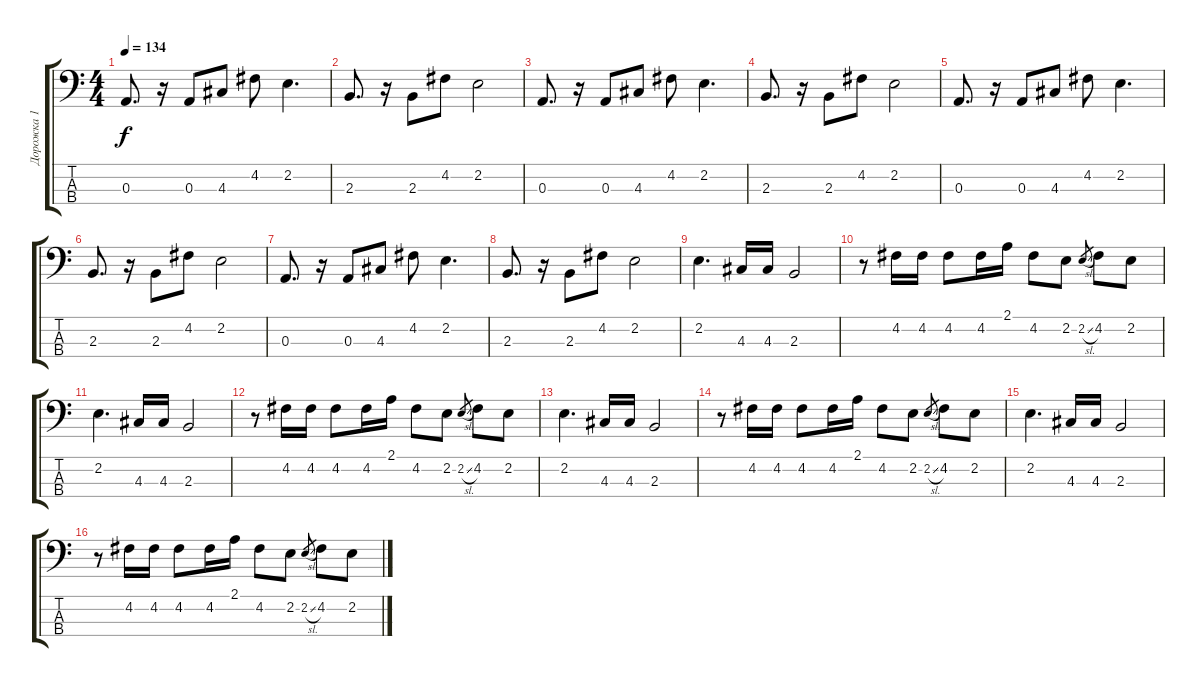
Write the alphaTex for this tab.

\track ("Дорожка 1" "Дорожка 1") {instrument electricbassfinger}
\staff {score tabs}
\tuning (G2 D2 A1 E1) {hide}
\ts (4 4)
\tempo 134
\clef f4
\ks c
0.3.8{d dy f} r.16 0.3.8 4.3.8 4.2.8 2.2.4{d} |
2.3.8{d} r.16 2.3.8 4.2.8 2.2.2 |
0.3.8{d} r.16 0.3.8 4.3.8 4.2.8 2.2.4{d} |
2.3.8{d} r.16 2.3.8 4.2.8 2.2.2 |
0.3.8{d} r.16 0.3.8 4.3.8 4.2.8 2.2.4{d} |
2.3.8{d} r.16 2.3.8 4.2.8 2.2.2 |
0.3.8{d} r.16 0.3.8 4.3.8 4.2.8 2.2.4{d} |
2.3.8{d} r.16 2.3.8 4.2.8 2.2.2 |
2.2.4{d} 4.3.16 4.3.16 2.3.2 |
r.8 4.2.16 4.2.16 4.2.8 4.2.16 2.1.16 4.2.8 2.2.8 2.2{sl}.8{gr} 4.2.8 2.2.8 |
2.2.4{d} 4.3.16 4.3.16 2.3.2 |
r.8 4.2.16 4.2.16 4.2.8 4.2.16 2.1.16 4.2.8 2.2.8 2.2{sl}.8{gr} 4.2.8 2.2.8 |
2.2.4{d} 4.3.16 4.3.16 2.3.2 |
r.8 4.2.16 4.2.16 4.2.8 4.2.16 2.1.16 4.2.8 2.2.8 2.2{sl}.8{gr} 4.2.8 2.2.8 |
2.2.4{d} 4.3.16 4.3.16 2.3.2 |
r.8 4.2.16 4.2.16 4.2.8 4.2.16 2.1.16 4.2.8 2.2.8 2.2{sl}.8{gr} 4.2.8 2.2.8
